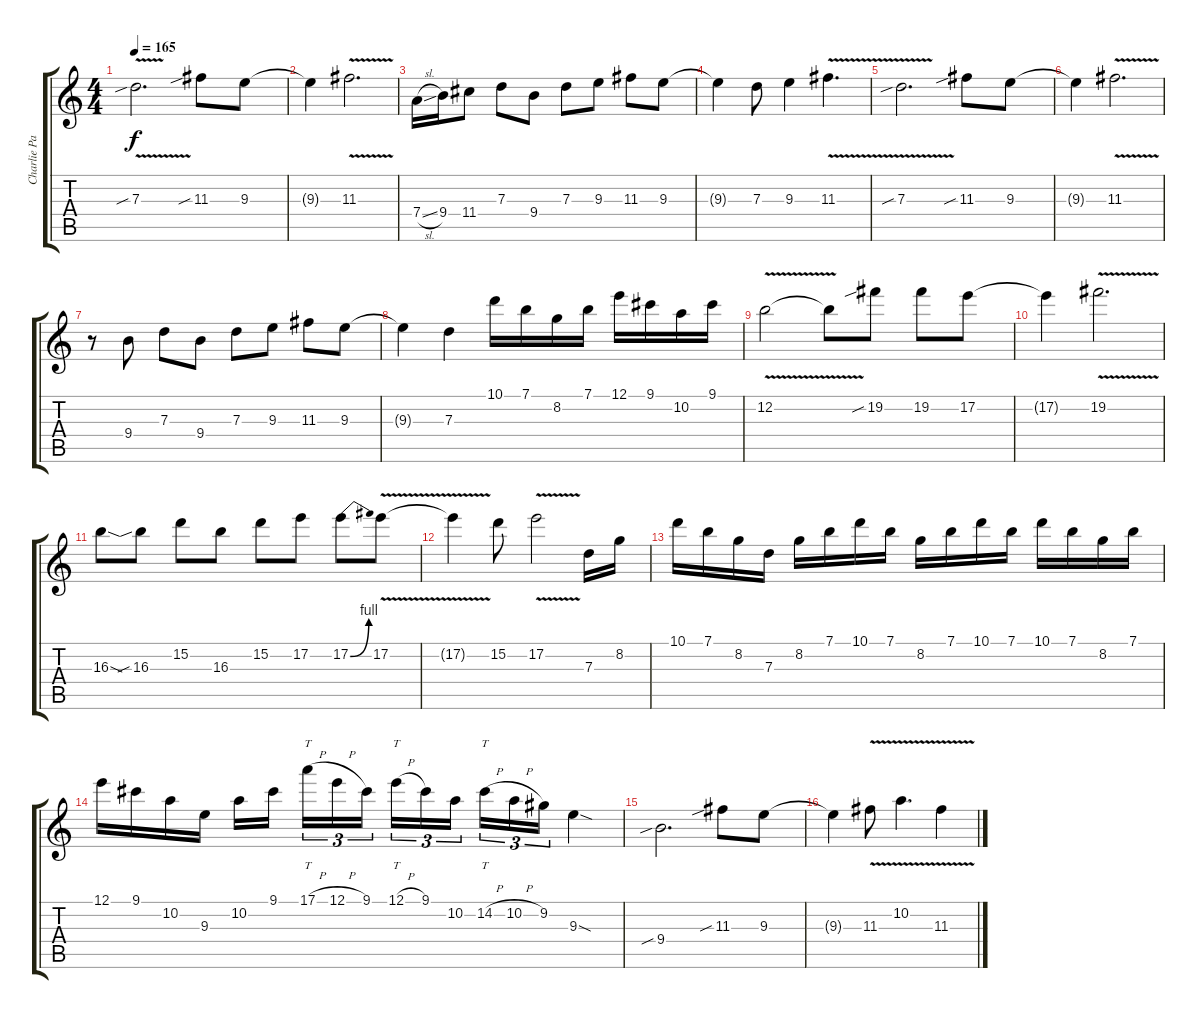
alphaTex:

\track ("Charlie Parra Del Riego" "Charlie Pa") {instrument distortionguitar}
\staff {score tabs}
\tuning (E4 B3 G3 D3 A2 E2) {hide}
\ts (4 4)
\tempo 165
\clef g2
\ks c
7.3{v sib}.2{d dy f} 11.3{sib}.8 9.3.8 |
9.3{t}.4 11.3{v}.2{d} |
7.4{sl}.16 9.4.16 11.4.8 7.3.8 9.4.8 7.3.8 9.3.8 11.3.8 9.3.8 |
9.3{t}.4 7.3.8 9.3.4 11.3{v}.4{d} |
7.3{v sib}.2{d} 11.3{sib}.8 9.3.8 |
9.3{t}.4 11.3{v}.2{d} |
r.8 9.4.8 7.3.8 9.4.8 7.3.8 9.3.8 11.3.8 9.3.8 |
9.3{t}.4 7.3.4 10.1.16 7.1.16 8.2.16 7.1.16 12.1.16 9.1.16 10.2.16 9.1.16 |
12.2{v}.2 12.2{t}.8 19.2{sib}.8 19.2.8 17.2.8 |
17.2{t}.4 19.2{v}.2{d} |
16.3{sod}.8 16.3{sib}.8 15.2.8 16.3.8 15.2.8 17.2.8 17.2{be (bend 0 0 60 4)}.8 17.2{v}.8 |
17.2{t}.4 15.2.8 17.2{v}.2 7.3.16 8.2.16 |
10.1.16 7.1.16 8.2.16 7.3.16 8.2.16 7.1.16 10.1.16 7.1.16 8.2.16 7.1.16 10.1.16 7.1.16 10.1.16 7.1.16 8.2.16 7.1.16 |
12.1.16 9.1.16 10.2.16 9.3.16 10.2.16 9.1.16{beam splitsecondary} 17.1{h}.16{tt tu (3 2)} 12.1{h}.16{tu (3 2)} 9.1.16{tu (3 2)} 12.1{h}.16{tt tu (3 2)} 9.1.16{tu (3 2)} 10.2.16{tu (3 2) beam splitsecondary} 14.2{h}.16{tt tu (3 2)} 10.2{h}.16{tu (3 2)} 9.2.16{tu (3 2)} 9.3{sod}.4 |
9.4{sib}.2{d} 11.3{sib}.8 9.3.8 |
9.3{t}.4 11.3{v}.8 10.2{v}.4{d} 11.3{v}.4
